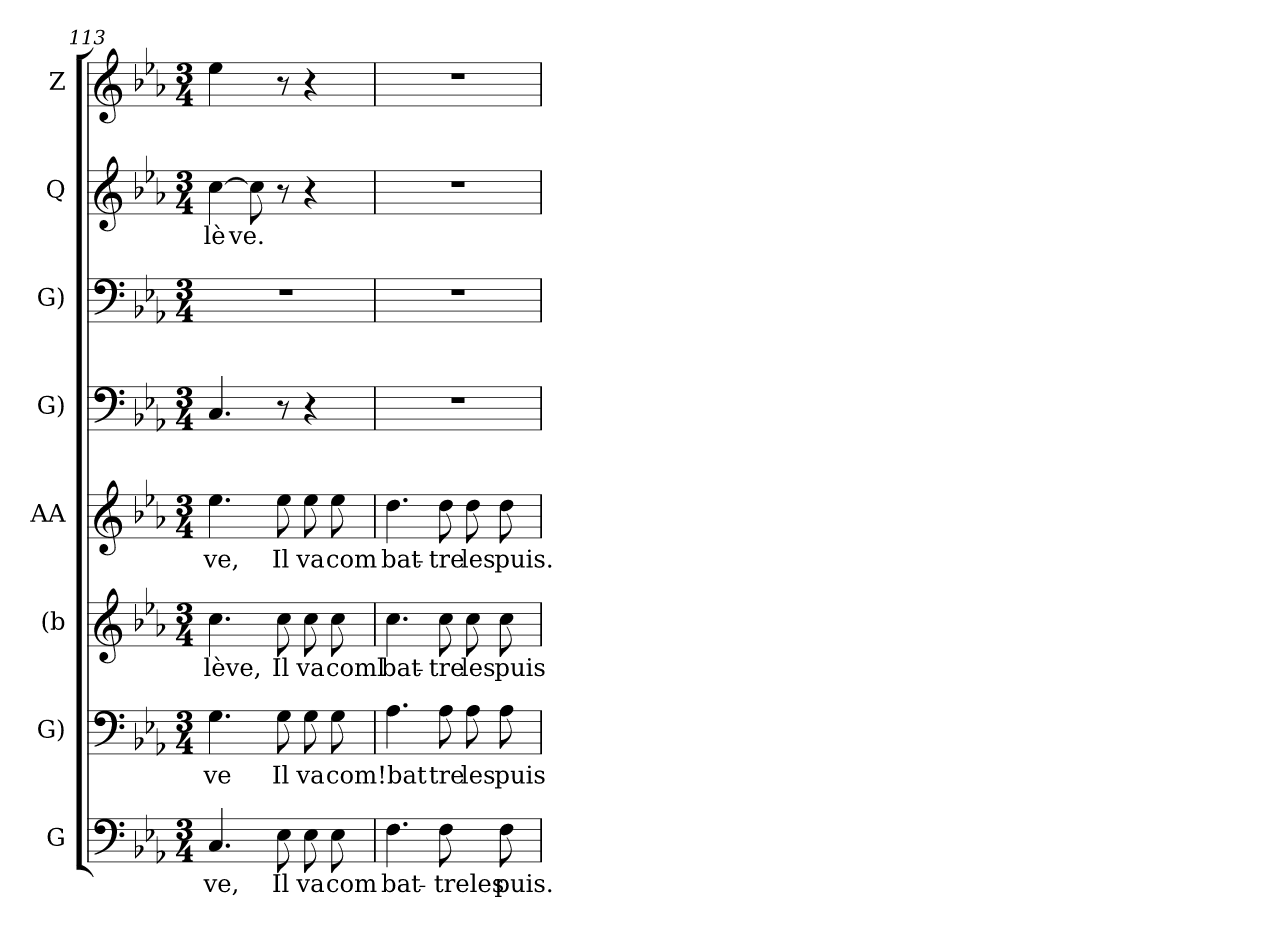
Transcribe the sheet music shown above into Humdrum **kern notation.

**kern	**text	**kern	**text	**kern	**text	**kern	**text	**kern	**kern	**kern	**text	**kern
*part8	*part8	*part7	*part7	*part6	*part6	*part5	*part5	*part4	*part3	*part2	*part2	*part1
*staff8	*staff8	*staff7	*staff7	*staff6	*staff6	*staff5	*staff5	*staff4	*staff3	*staff2	*staff2	*staff1
*I"G	*	*I"G)	*	*I"(b	*	*I"AA	*	*I"G)	*I"G)	*I"Q	*	*I"Z
*clefF4	*	*clefF4	*	*clefG2	*	*clefG2	*	*clefF4	*clefF4	*clefG2	*	*clefG2
*k[b-e-a-]	*	*k[b-e-a-]	*	*k[b-e-a-]	*	*k[b-e-a-]	*	*k[b-e-a-]	*k[b-e-a-]	*k[b-e-a-]	*	*k[b-e-a-]
*M3/4	*	*M3/4	*	*M3/4	*	*M3/4	*	*M3/4	*M3/4	*M3/4	*	*M3/4
=113	=113	=113	=113	=113	=113	=113	=113	=113	=113	=113	=113	=113
4.Ci/	ve,	4.Gi\	ve	4.cci\	lève,	4.ee-i\	ve,	4.Ci/	2.r	[4cci\	lè	4ee-i\
.	.	.	.	.	.	.	.	.	.	8cci\]	ve.	8ryy
8E-i\	Il	8Gi\	Il	8cci\	Il	8ee-i\	Il	8r	.	8r	.	8r
8E-i\	va	8Gi\	va	8cci\	va	8ee-i\	va	4r	.	4r	.	4r
8E-i\	com	8Gi\	com!bat	8cci\	coml	8ee-i\	com	.	.	.	.	.
=114	=114	=114	=114	=114	=114	=114	=114	=114	=114	=114	=114	=114
4.Fi\	bat-	4.A-i\	--	4.cci\	bat-	4.ddi\	bat-	2.r	2.r	2.r	.	2.r
8Fi\	treles	8A-i\	tre	8cci\	tre	8ddi\	tre	.	.	.	.	.
8ryy	.	8A-i\	les	8cci\	les	8ddi\	les	.	.	.	.	.
8Fi\	puis.	8A-i\	puis	8cci\	puis	8ddi\	puis.	.	.	.	.	.
=	=	=	=	=	=	=	=	=	=	=	=	=
*-	*-	*-	*-	*-	*-	*-	*-	*-	*-	*-	*-	*-
